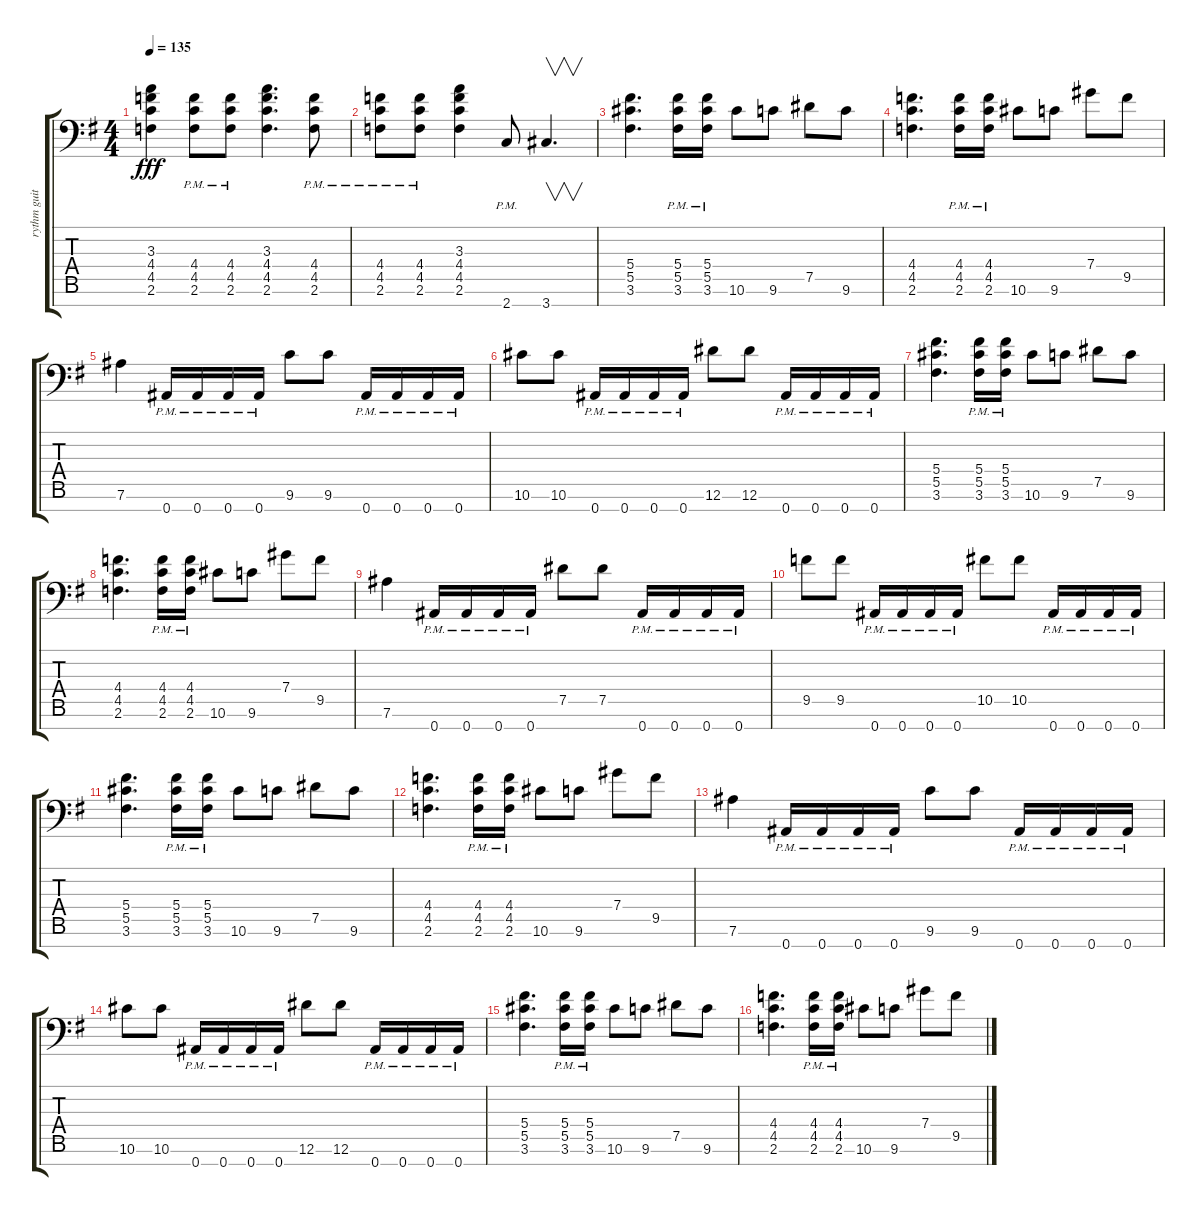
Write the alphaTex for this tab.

\track ("rythm guitar" "rythm guit") {instrument distortionguitar}
\staff {score tabs}
\tuning (Eb4 Bb3 Gb3 Db3 Ab2 Eb2 Bb1) {hide}
\ts (4 4)
\tempo 135
\clef f4
\ks eminor
(3.3 4.4 4.5 2.6).4{dy fff} (4.4{pm} 4.5{pm} 2.6{pm}).8 (4.4{pm} 4.5{pm} 2.6{pm}).8 (3.3 4.4 4.5 2.6).4{d} (4.4{pm} 4.5{pm} 2.6{pm}).8 |
(4.4{pm} 4.5{pm} 2.6{pm}).8 (4.4{pm} 4.5{pm} 2.6{pm}).8 (3.3 4.4 4.5 2.6).4 2.7{pm}.8 3.7.4{v d} |
(5.4 5.5 3.6).4{d balance 5} (5.4{pm} 5.5{pm} 3.6{pm}).16 (5.4{pm} 5.5{pm} 3.6{pm}).16 10.6.8 9.6.8 7.5.8 9.6.8 |
(4.4 4.5 2.6).4{d} (4.4{pm} 4.5{pm} 2.6{pm}).16 (4.4{pm} 4.5{pm} 2.6{pm}).16 10.6.8 9.6.8 7.4.8 9.5.8 |
7.6.4 0.7{pm}.16 0.7{pm}.16 0.7{pm}.16 0.7{pm}.16 9.6.8 9.6.8 0.7{pm}.16 0.7{pm}.16 0.7{pm}.16 0.7{pm}.16 |
10.6.8 10.6.8 0.7{pm}.16 0.7{pm}.16 0.7{pm}.16 0.7{pm}.16 12.6.8 12.6.8 0.7{pm}.16 0.7{pm}.16 0.7{pm}.16 0.7{pm}.16 |
(5.4 5.5 3.6).4{d} (5.4{pm} 5.5{pm} 3.6{pm}).16 (5.4{pm} 5.5{pm} 3.6{pm}).16 10.6.8 9.6.8 7.5.8 9.6.8 |
(4.4 4.5 2.6).4{d} (4.4{pm} 4.5{pm} 2.6{pm}).16 (4.4{pm} 4.5{pm} 2.6{pm}).16 10.6.8 9.6.8 7.4.8 9.5.8 |
7.6.4 0.7{pm}.16 0.7{pm}.16 0.7{pm}.16 0.7{pm}.16 7.5.8 7.5.8 0.7{pm}.16 0.7{pm}.16 0.7{pm}.16 0.7{pm}.16 |
9.5.8 9.5.8 0.7{pm}.16 0.7{pm}.16 0.7{pm}.16 0.7{pm}.16 10.5.8 10.5.8 0.7{pm}.16 0.7{pm}.16 0.7{pm}.16 0.7{pm}.16 |
(5.4 5.5 3.6).4{d} (5.4{pm} 5.5{pm} 3.6{pm}).16 (5.4{pm} 5.5{pm} 3.6{pm}).16 10.6.8 9.6.8 7.5.8 9.6.8 |
(4.4 4.5 2.6).4{d} (4.4{pm} 4.5{pm} 2.6{pm}).16 (4.4{pm} 4.5{pm} 2.6{pm}).16 10.6.8 9.6.8 7.4.8 9.5.8 |
7.6.4 0.7{pm}.16 0.7{pm}.16 0.7{pm}.16 0.7{pm}.16 9.6.8 9.6.8 0.7{pm}.16 0.7{pm}.16 0.7{pm}.16 0.7{pm}.16 |
10.6.8 10.6.8 0.7{pm}.16 0.7{pm}.16 0.7{pm}.16 0.7{pm}.16 12.6.8 12.6.8 0.7{pm}.16 0.7{pm}.16 0.7{pm}.16 0.7{pm}.16 |
(5.4 5.5 3.6).4{d} (5.4{pm} 5.5{pm} 3.6{pm}).16 (5.4{pm} 5.5{pm} 3.6{pm}).16 10.6.8 9.6.8 7.5.8 9.6.8 |
(4.4 4.5 2.6).4{d} (4.4{pm} 4.5{pm} 2.6{pm}).16 (4.4{pm} 4.5{pm} 2.6{pm}).16 10.6.8 9.6.8 7.4.8 9.5.8
